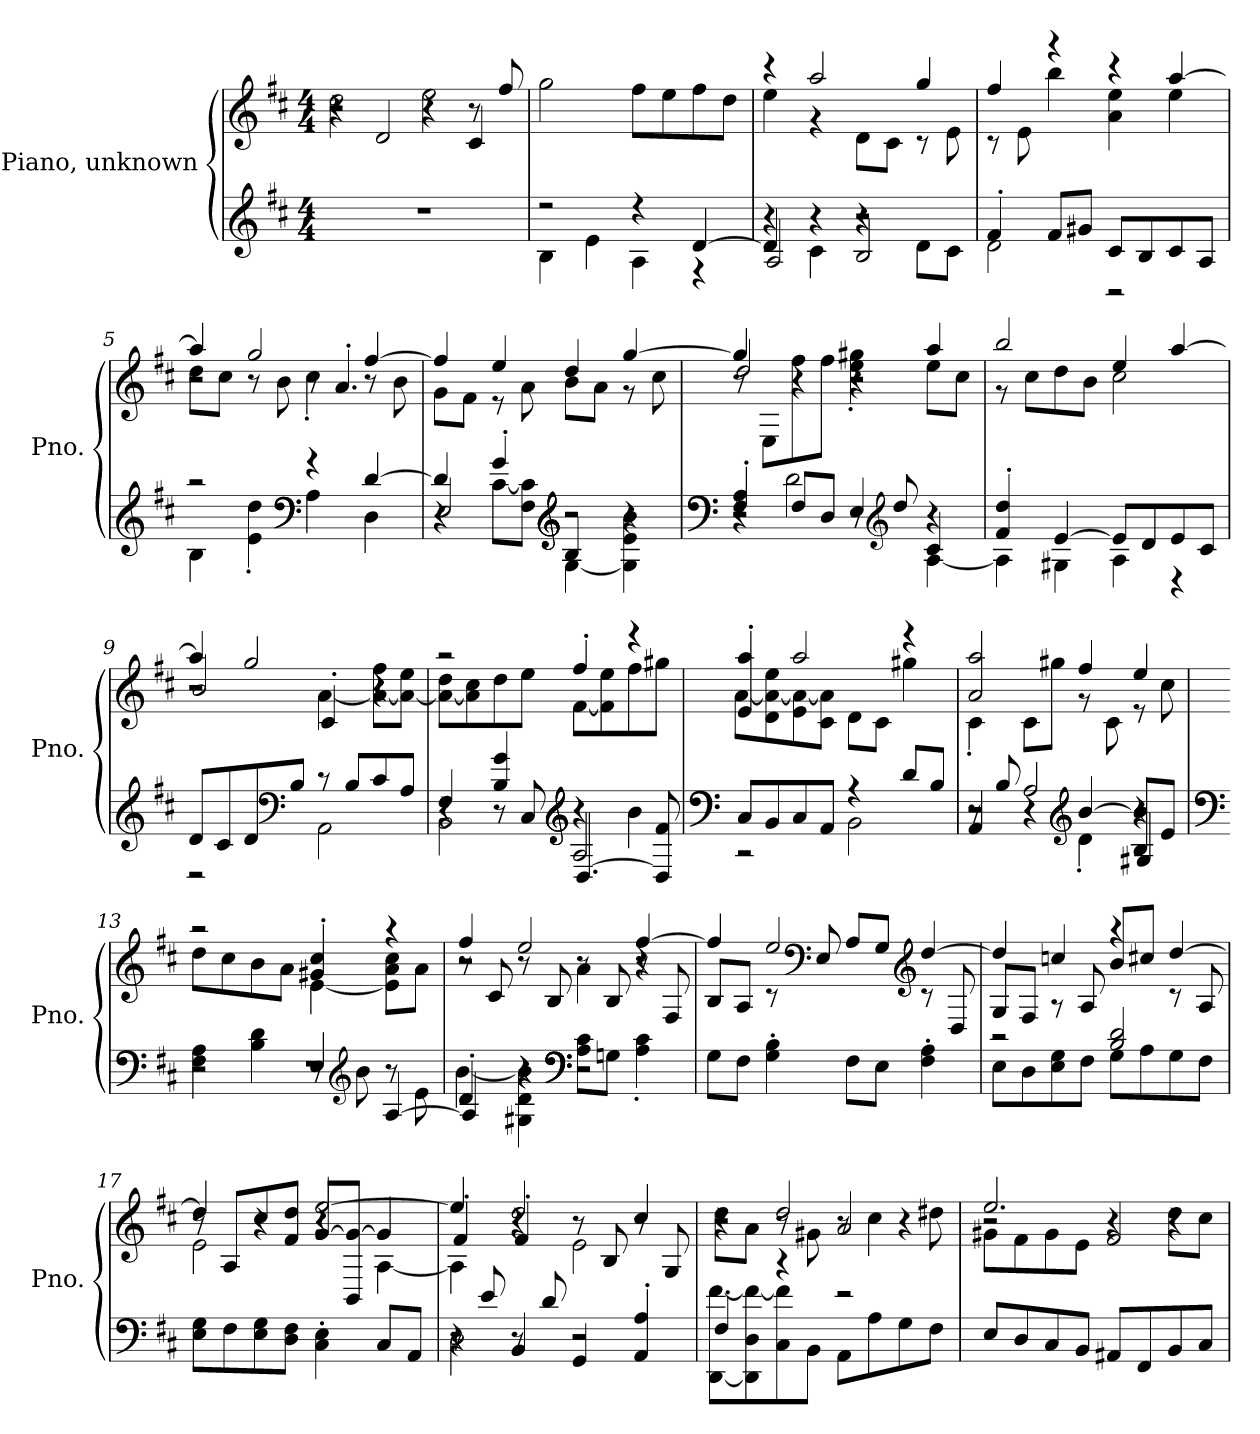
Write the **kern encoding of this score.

**kern	**kern
*part1	*part1
*staff2	*staff1
*I"Piano, unknown	*
*I'Pno.	*
*clefG2	*clefG2
*k[f#c#]	*k[f#c#]
*M4/4	*M4/4
*MM120	*MM120
=1	=1
*	*^
*	*	*^
1r	2r	2dd\	4r
.	.	.	2d/
.	4r	2ee\	.
.	8r	.	4c#/
.	8ff#/	.	.
*	*v	*v	*v
=2	=2
*^	*
2r	4B\	2gg\
.	4e\	.
4r	4A\	8ff#\L
.	.	8ee\
[4d/	4r	8ff#\
.	.	8dd\J
=3	=3	=3
*	*^	*^
4d/]	4r	2A/	4r	4ee\
4r	4c#\	.	2aa/	4r
2r	4r	2B/	.	8d\L
.	.	.	.	8c#\J
.	8d\L	.	4gg/	8r
.	8c#\J	.	.	8e\
*	*v	*v	*	*
=4	=4	=4	=4
4f#'/	2d\	4ff#/	8r
.	.	.	8e\
8f#/L	.	4r	4bb\
8g#X/J	.	.	.
8c#/L	2r	4r	4a\ 4ee\
8B/	.	.	.
8c#/	.	[4aa/	4ee\
8A/J	.	.	.
=5	=5	=5	=5
*	*	*	*^
2r	4B\	4aa/]	8dd\L	2r
.	.	.	8cc#\J	.
.	4e\' 4dd\'	2gg/	8r	.
.	.	.	8b\	.
*clefF4	*	*	*	*
4r	4A\	.	4cc#'\	8r
.	.	.	.	4.a'/
[4d/	4D\	[4ff#/	8r	.
.	.	.	8b\	.
*	*	*	*v	*v
!!LO:LB:g=z
=6	=6	=6	=6
*	*^	*	*
4d/]	4r	2E/	4ff#/]	8g\L
.	.	.	.	8f#\J
4g'/	[8c#\L	.	4ee/	8r
.	8F#\ 8c#\]J	.	.	8a\
*clefG2	*	*	*	*
2r	[4G\	4B/	4dd/	8b\L
.	.	.	.	8a\J
.	4G\] 4e\ 4b\	4r	[4gg/	8r
.	.	.	.	8cc#\
*	*	*	*v	*v
=7	=7	=7	=7
*clefF4	*	*	*
*	*	*	*^
*	*	*	*	*^
4F#/' 4A/'	4r	2r	4gg/]	8r	2dd/
.	.	.	.	8E\L	.
8F#/L	2d\	.	4r	8ff#\	.
8D/J	.	.	.	8ff#\J	.
8r	.	4E/	4r	4ee\' 4gg#X\'	2r
*clefG2	*	*	*	*	*
8dd/	.	.	.	.	.
4c#/	[4A\	4r	4aa/	8ee\L	.
.	.	.	.	8cc#\J	.
*	*v	*v	*	*	*
*	*	*	*v	*v
=8	=8	=8	=8
4f#/' 4dd/'	4A\]	2bb/	8r
.	.	.	8cc#\L
[4e/	4G#X\	.	8dd\
.	.	.	8b\J
8e/L]	4A\	4ee/	2cc#\
8d/	.	.	.
8e/	4r	[4aa/	.
8c#/J	.	.	.
=9	=9	=9	=9
*	*	*	*^
8d/L	2r	4aa/]	2r	2b/
8c#/	.	.	.	.
8d/	.	2gg/	.	.
*clefF4	*	*	*	*
8B/J	.	.	.	.
8r	2AA\	.	[4a\	4c#'/
8B/L	.	.	.	.
8c#/	.	4r	8a\_ 8ff#\L	4r
8A/J	.	.	8a\_ 8ee\J	.
*	*	*	*v	*v
!!LO:LB:g=z
=10	=10	=10	=10
*	*^	*	*
4r	2BB\	4F#/	2r	8a\_ 8dd\L
.	.	.	.	8a\] 8cc#\
4B/ 4g/	.	8r	.	8dd\
.	.	8C#/	.	8ee\J
*clefG2	*	*	*	*
2A/	4r	[4.D/	4ff#'/	[8f#\L
.	.	.	.	8f#\] 8ee\
.	4b\	.	4r	8ff#\
.	.	8D/] 8f#/	.	8gg#X\J
*v	*v	*v	*	*
=11	=11	=11
*clefF4	*	*
*^	*	*
8C#/L	2r	4e/' 4aa/'	[8a\L
8BB/	.	.	8d\ 8a\_ 8ee\
8C#/	.	2aa/	8e\ 8a\_
8AA/J	.	.	8c#\ 8a\]J
4r	2BB\	.	8d\L
.	.	.	8c#\J
8d/L	.	4r	4gg#X\
8B/J	.	.	.
=12	=12	=12	=12
*	*^	*	*
8r	2r	4AA/	2a/ 2aa/	4c#'\
8B/	.	.	.	.
4r	.	2A/	.	8c#\L
.	.	.	.	8gg#X\J
*clefG2	*	*	*	*
[4b/	4d'\	.	4ff#/	8r
.	.	.	.	8c#\
8B/ 8b/]L	4r	4G#X/	4ee/	8r
8e/J	.	.	.	8cc#\
!!LO:LB:g=z	!!
=13	=13	=13	=13	=13
*clefF4	*	*	*	*
1r	4F#\ 4A\	2r	2r	8dd\L
.	.	.	.	8cc#\
.	4B\ 4d\	.	.	8b\
.	.	.	.	8a\J
.	8r	4E/	4g#X/' 4cc#/'	[4e\
*clefG2	*	*	*	*
.	8b\	.	.	.
.	8r	[4A/	4r	8e\] 8a\ 8cc#\L
.	8e\	.	.	8a\J
=14	=14	=14	=14	=14
*	*	*	*	*^
4d'/	[4b\	4A/]	4ff#/	2r	8r
.	.	.	.	.	8c#/
4r	4G#X\ 4d\ 4b\]	4r	2ee/	.	8r
.	.	.	.	.	8B/
*clefF4	*	*	*	*	*
2r	8A\ 8c#\L	2r	.	4a\	8r
.	8Gn\J	.	.	.	8B/
.	4A\' 4c#\'	.	[4ff#/	4r	8r
.	.	.	.	.	8F#/
*v	*v	*v	*	*	*
*	*	*v	*v
=15	=15	=15
8G\L	4ff#/]	8B/L
8F#\J	.	8A/J
4G\' 4B\'	2ee/	8r
*	*clefF4	*
.	.	8E/
8F#\L	.	8A/L
8E\J	.	8G/J
*	*clefG2	*
4F#\' 4A\'	[4dd/	8r
.	.	8D/
!!LO:LB:g=z	!!
=16	=16	=16
*^	*	*
2r	8E\L	4dd/]	8G/L
.	8D\	.	8F#/J
.	8E\ 8G\	4ccn/	8r
.	8F#\J	.	8A/
2B/ 2d/	8G\L	4r	8b/L
.	8A\	.	8cc#X/J
.	8G\	[4dd/	8r
.	8F#\J	.	8A/
*v	*v	*	*
=17	=17	=17
*	*	*^
8E\ 8G\L	4dd/]	2e\	8r
8F#\	.	.	8A/L
8E\ 8G\	4r	.	8cc#/
8D\ 8F#\J	.	.	8f#/ 8dd/J
4C#\' 4E\'	[2ee/	4r	[8g/L
.	.	.	8BB/ 8g/_J
8C#/L	.	[4A\	4g/]
8AA/J	.	.	.
=18	=18	=18	=18
*^	*	*	*
*	*^	*	*	*
8r	2D\	4r	4ee/]	4A\]	4f#'/
8e/	.	.	.	.	.
8r	.	4BB/	2dd/	4r	4f#'/
8d/	.	.	.	.	.
4GG/	2r	2r	.	2e\	8r
.	.	.	.	.	8B/
4AA/' 4A/'	.	.	4cc#/	.	8r
.	.	.	.	.	8G/
*	*v	*v	*	*	*
=19	=19	=19	=19	=19
4F#'/	[8DD\ [8f#\L	4r	8dd\L	2r
.	8DD\] 8D\ 8f#\_	.	8a\J	.
4r	8C#\ 8f#\]	2dd/	8r	.
.	8BB\J	.	8g#X\	.
2r	8AA\L	.	8r	2a/
.	8A\	.	4cc#\	.
.	8G\	4r	.	.
.	8F#\J	.	8dd#X\	.
*v	*v	*	*	*
!!LO:LB:g=z	!!	!!
=20	=20	=20	=20
8E/L	2.ee/	8g#X\L	2r
8D/	.	8f#\	.
8C#/	.	8g#\	.
8BB/J	.	8e\J	.
8AA#X/L	.	4r	2f#/
8FF#/	.	.	.
8BB/	4r	8dd\L	.
8C#/J	.	8cc#\J	.
*	*v	*v	*v
=	=
*-	*-
